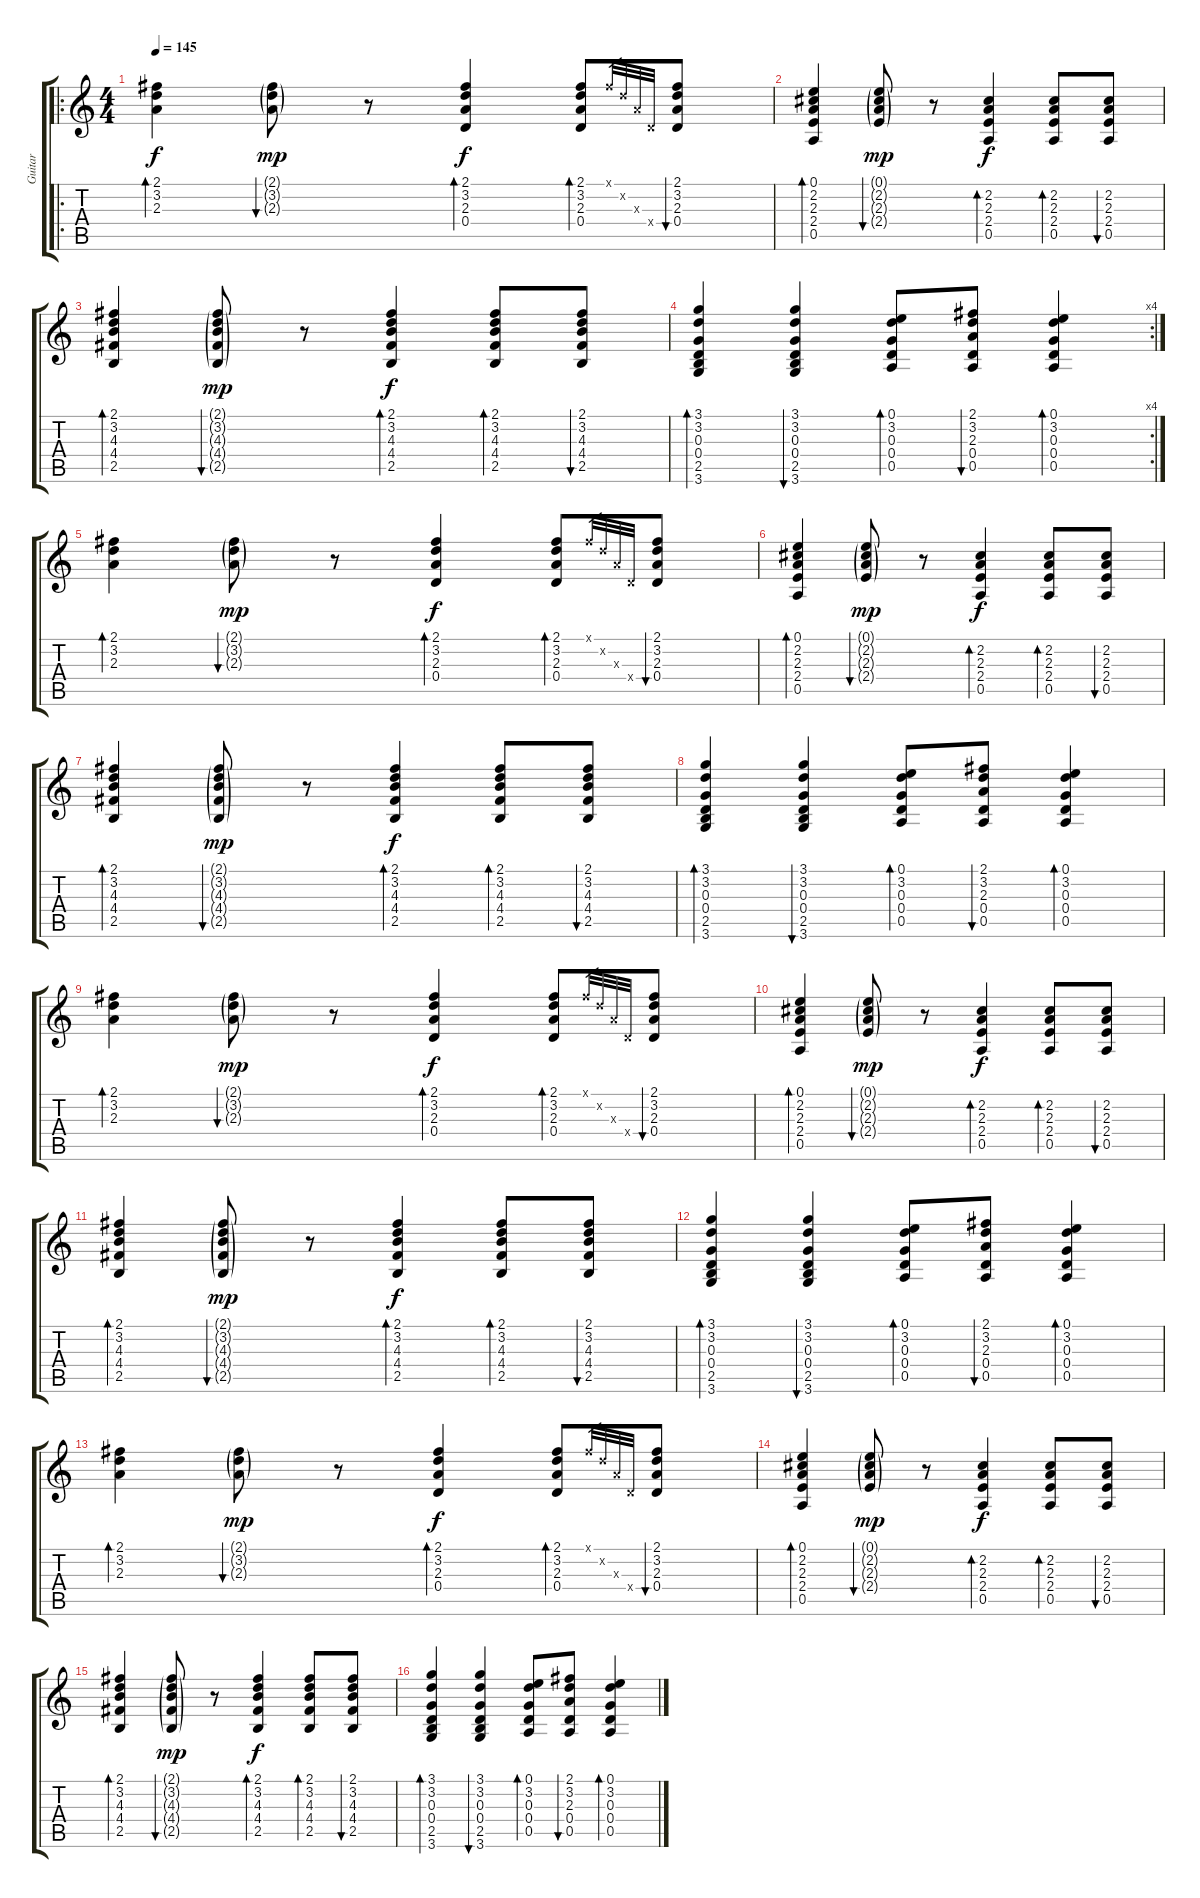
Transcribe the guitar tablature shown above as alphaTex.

\track ("Guitar" "Guitar") {instrument acousticguitarsteel}
\staff {score tabs}
\tuning (E4 B3 G3 D3 A2 E2) {hide}
\ro
\ts (4 4)
\tempo 145
\clef g2
\ks c
(2.1 3.2 2.3).4{bd 60 dy f instrument acousticguitarsteel} (2.1{g} 3.2{g} 2.3{g}).8{bu 480 dy mp} r.8 (2.1 3.2 2.3 0.4).4{bd 60 dy f} (2.1 3.2 2.3 0.4).8{bd 60} 2.1{x}.32{gr} 3.2{x}.32{gr} 2.3{x}.32{gr} 0.4{x}.32{gr} (2.1 3.2 2.3 0.4).8{bu 480} |
(0.1 2.2 2.3 2.4 0.5).4{bd 60} (0.1{g} 2.2{g} 2.3{g} 2.4{g}).8{bu 480 dy mp} r.8 (2.2 2.3 2.4 0.5).4{bd 60 dy f} (2.2 2.3 2.4 0.5).8{bd 480} (2.2 2.3 2.4 0.5).8{bu 60} |
(2.1 3.2 4.3 4.4 2.5).4{bd 60} (2.1{g} 3.2{g} 4.3{g} 4.4{g} 2.5{g}).8{bu 480 dy mp} r.8 (2.1 3.2 4.3 4.4 2.5).4{bd 60 dy f} (2.1 3.2 4.3 4.4 2.5).8{bd 60} (2.1 3.2 4.3 4.4 2.5).8{bu 60} |
\rc 4
(3.1 3.2 0.3 0.4 2.5 3.6).4{bd 60} (3.1 3.2 0.3 0.4 2.5 3.6).4{bu 120} (0.1 3.2 0.3 0.4 0.5).8{bd 60} (2.1 3.2 2.3 0.4 0.5).8{bu 60} (0.1 3.2 0.3 0.4 0.5).4{bd 60} |
(2.1 3.2 2.3).4{bd 60} (2.1{g} 3.2{g} 2.3{g}).8{bu 480 dy mp} r.8 (2.1 3.2 2.3 0.4).4{bd 60 dy f} (2.1 3.2 2.3 0.4).8{bd 60} 2.1{x}.32{gr} 3.2{x}.32{gr} 2.3{x}.32{gr} 0.4{x}.32{gr} (2.1 3.2 2.3 0.4).8{bu 480} |
(0.1 2.2 2.3 2.4 0.5).4{bd 60} (0.1{g} 2.2{g} 2.3{g} 2.4{g}).8{bu 480 dy mp} r.8 (2.2 2.3 2.4 0.5).4{bd 60 dy f} (2.2 2.3 2.4 0.5).8{bd 480} (2.2 2.3 2.4 0.5).8{bu 60} |
(2.1 3.2 4.3 4.4 2.5).4{bd 60} (2.1{g} 3.2{g} 4.3{g} 4.4{g} 2.5{g}).8{bu 480 dy mp} r.8 (2.1 3.2 4.3 4.4 2.5).4{bd 60 dy f} (2.1 3.2 4.3 4.4 2.5).8{bd 60} (2.1 3.2 4.3 4.4 2.5).8{bu 60} |
(3.1 3.2 0.3 0.4 2.5 3.6).4{bd 60} (3.1 3.2 0.3 0.4 2.5 3.6).4{bu 120} (0.1 3.2 0.3 0.4 0.5).8{bd 60} (2.1 3.2 2.3 0.4 0.5).8{bu 60} (0.1 3.2 0.3 0.4 0.5).4{bd 60} |
(2.1 3.2 2.3).4{bd 60} (2.1{g} 3.2{g} 2.3{g}).8{bu 480 dy mp} r.8 (2.1 3.2 2.3 0.4).4{bd 60 dy f} (2.1 3.2 2.3 0.4).8{bd 60} 2.1{x}.32{gr} 3.2{x}.32{gr} 2.3{x}.32{gr} 0.4{x}.32{gr} (2.1 3.2 2.3 0.4).8{bu 480} |
(0.1 2.2 2.3 2.4 0.5).4{bd 60} (0.1{g} 2.2{g} 2.3{g} 2.4{g}).8{bu 480 dy mp} r.8 (2.2 2.3 2.4 0.5).4{bd 60 dy f} (2.2 2.3 2.4 0.5).8{bd 480} (2.2 2.3 2.4 0.5).8{bu 60} |
(2.1 3.2 4.3 4.4 2.5).4{bd 60} (2.1{g} 3.2{g} 4.3{g} 4.4{g} 2.5{g}).8{bu 480 dy mp} r.8 (2.1 3.2 4.3 4.4 2.5).4{bd 60 dy f} (2.1 3.2 4.3 4.4 2.5).8{bd 60} (2.1 3.2 4.3 4.4 2.5).8{bu 60} |
(3.1 3.2 0.3 0.4 2.5 3.6).4{bd 60} (3.1 3.2 0.3 0.4 2.5 3.6).4{bu 120} (0.1 3.2 0.3 0.4 0.5).8{bd 60} (2.1 3.2 2.3 0.4 0.5).8{bu 60} (0.1 3.2 0.3 0.4 0.5).4{bd 60} |
(2.1 3.2 2.3).4{bd 60} (2.1{g} 3.2{g} 2.3{g}).8{bu 480 dy mp} r.8 (2.1 3.2 2.3 0.4).4{bd 60 dy f} (2.1 3.2 2.3 0.4).8{bd 60} 2.1{x}.32{gr} 3.2{x}.32{gr} 2.3{x}.32{gr} 0.4{x}.32{gr} (2.1 3.2 2.3 0.4).8{bu 480} |
(0.1 2.2 2.3 2.4 0.5).4{bd 60} (0.1{g} 2.2{g} 2.3{g} 2.4{g}).8{bu 480 dy mp} r.8 (2.2 2.3 2.4 0.5).4{bd 60 dy f} (2.2 2.3 2.4 0.5).8{bd 480} (2.2 2.3 2.4 0.5).8{bu 60} |
(2.1 3.2 4.3 4.4 2.5).4{bd 60} (2.1{g} 3.2{g} 4.3{g} 4.4{g} 2.5{g}).8{bu 480 dy mp} r.8 (2.1 3.2 4.3 4.4 2.5).4{bd 60 dy f} (2.1 3.2 4.3 4.4 2.5).8{bd 60} (2.1 3.2 4.3 4.4 2.5).8{bu 60} |
(3.1 3.2 0.3 0.4 2.5 3.6).4{bd 60} (3.1 3.2 0.3 0.4 2.5 3.6).4{bu 120} (0.1 3.2 0.3 0.4 0.5).8{bd 60} (2.1 3.2 2.3 0.4 0.5).8{bu 60} (0.1 3.2 0.3 0.4 0.5).4{bd 60}
